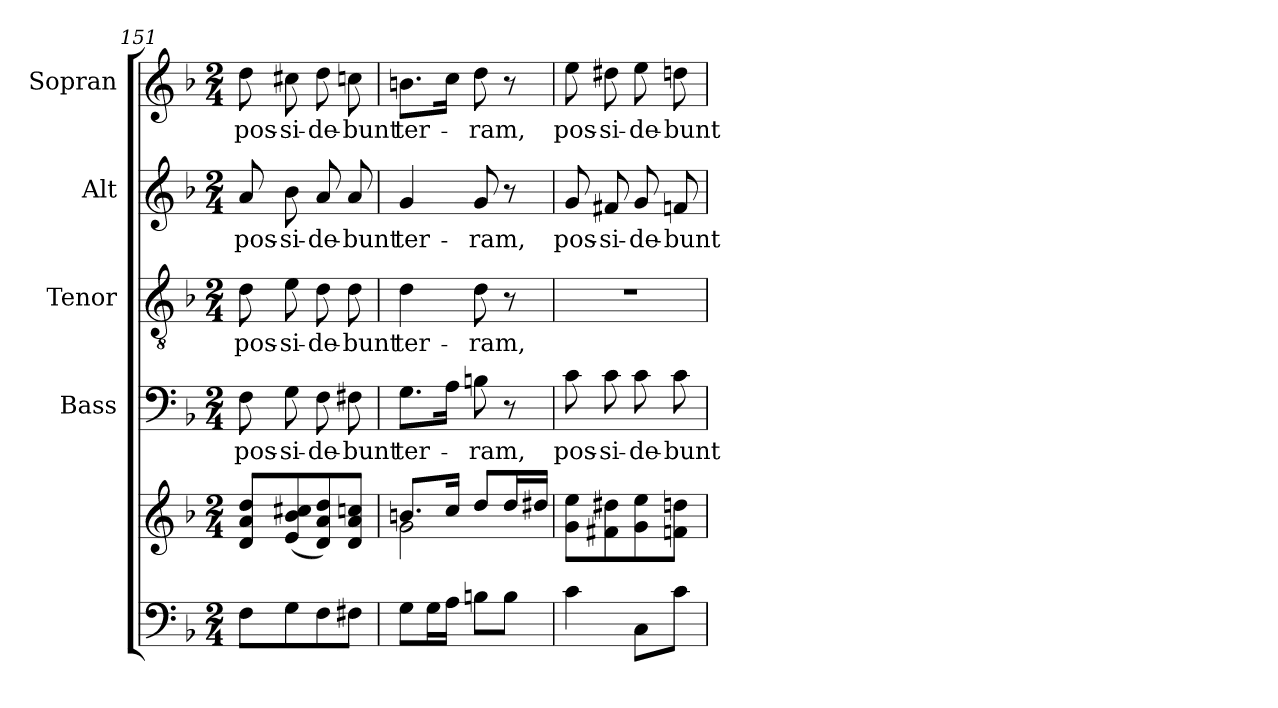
**kern	**kern	**kern	**text	**kern	**text	**kern	**text	**kern	**text
*part5	*part5	*part4	*part4	*part3	*part3	*part2	*part2	*part1	*part1
*staff6	*staff5	*staff4	*staff4	*staff3	*staff3	*staff2	*staff2	*staff1	*staff1
*	*	*I"Bass	*	*I"Tenor	*	*I"Alt	*	*I"Sopran	*
*	*	*I'B.	*	*I'T.	*	*I'A.	*	*I'S.	*
*clefF4	*clefG2	*clefF4	*	*clefGv2	*	*clefG2	*	*clefG2	*
*k[b-]	*k[b-]	*k[b-]	*	*k[b-]	*	*k[b-]	*	*k[b-]	*
*F:	*F:	*F:	*	*F:	*	*F:	*	*F:	*
*M2/4	*M2/4	*M2/4	*	*M2/4	*	*M2/4	*	*M2/4	*
=151	=151	=151	=151	=151	=151	=151	=151	=151	=151
!	!	!	!LO:LY:b	!	!LO:LY:b	!	!LO:LY:b	!	!LO:LY:b
8F\L	8d/ 8a/ 8dd/L	8F\	pos-	8d\	pos-	8a/	pos-	8dd\	pos-
!	!	!	!LO:LY:b	!	!LO:LY:b	!	!LO:LY:b	!	!LO:LY:b
8G\	(>8e/ 8b-/ 8cc#X/	8G\	-si-	8e\	-si-	8b-\	-si-	8cc#X\	-si-
!	!	!	!LO:LY:b	!	!LO:LY:b	!	!LO:LY:b	!	!LO:LY:b
8F\	8d/ 8a/ 8dd/)	8F\	-de-	8d\	-de-	8a/	-de-	8dd\	-de-
!	!	!	!LO:LY:b	!	!LO:LY:b	!	!LO:LY:b	!	!LO:LY:b
8F#X\J	8d/ 8a/ 8ccn/J	8F#X\	-bunt	8d\	-bunt	8a/	-bunt	8ccn\	-bunt
!!LO:LB:g=z
=152	=152	=152	=152	=152	=152	=152	=152	=152	=152
*	*^	*	*	*	*	*	*	*	*
!	!	!	!	!LO:LY:b	!	!LO:LY:b	!	!LO:LY:b	!	!LO:LY:b
8G\L	8.bn/L	2g\	8.G\L	ter-	4d\	ter-	4g/	ter-	8.bn\L	ter-
16G\L	.	.	.	.	.	.	.	.	.	.
16A\JJ	16cc/Jk	.	16A\Jk	.	.	.	.	.	16cc\Jk	.
!	!	!	!	!LO:LY:b	!	!LO:LY:b	!	!LO:LY:b	!	!LO:LY:b
8Bn\L	8dd/L	.	8Bn\	-ram,	8d\	-ram,	8g/	-ram,	8dd\	-ram,
8B\J	16dd/L	.	8r	.	8r	.	8r	.	8r	.
.	16dd#X/JJ	.	.	.	.	.	.	.	.	.
*	*v	*v	*	*	*	*	*	*	*	*
=153	=153	=153	=153	=153	=153	=153	=153	=153	=153
!	!	!	!LO:LY:b	!	!	!	!LO:LY:b	!	!LO:LY:b
4c\	8g\ 8ee\L	8c\	pos-	2r	.	8g/	pos-	8ee\	pos-
!	!	!	!LO:LY:b	!	!	!	!LO:LY:b	!	!LO:LY:b
.	8f#X\ 8dd#X\	8c\	-si-	.	.	8f#X/	-si-	8dd#X\	-si-
!	!	!	!LO:LY:b	!	!	!	!LO:LY:b	!	!LO:LY:b
8C\L	8g\ 8ee\	8c\	-de-	.	.	8g/	-de-	8ee\	-de-
!	!	!	!LO:LY:b	!	!	!	!LO:LY:b	!	!LO:LY:b
8c\J	8fn\ 8ddn\J	8c\	-bunt	.	.	8fn/	-bunt	8ddn\	-bunt
=	=	=	=	=	=	=	=	=	=
*-	*-	*-	*-	*-	*-	*-	*-	*-	*-
